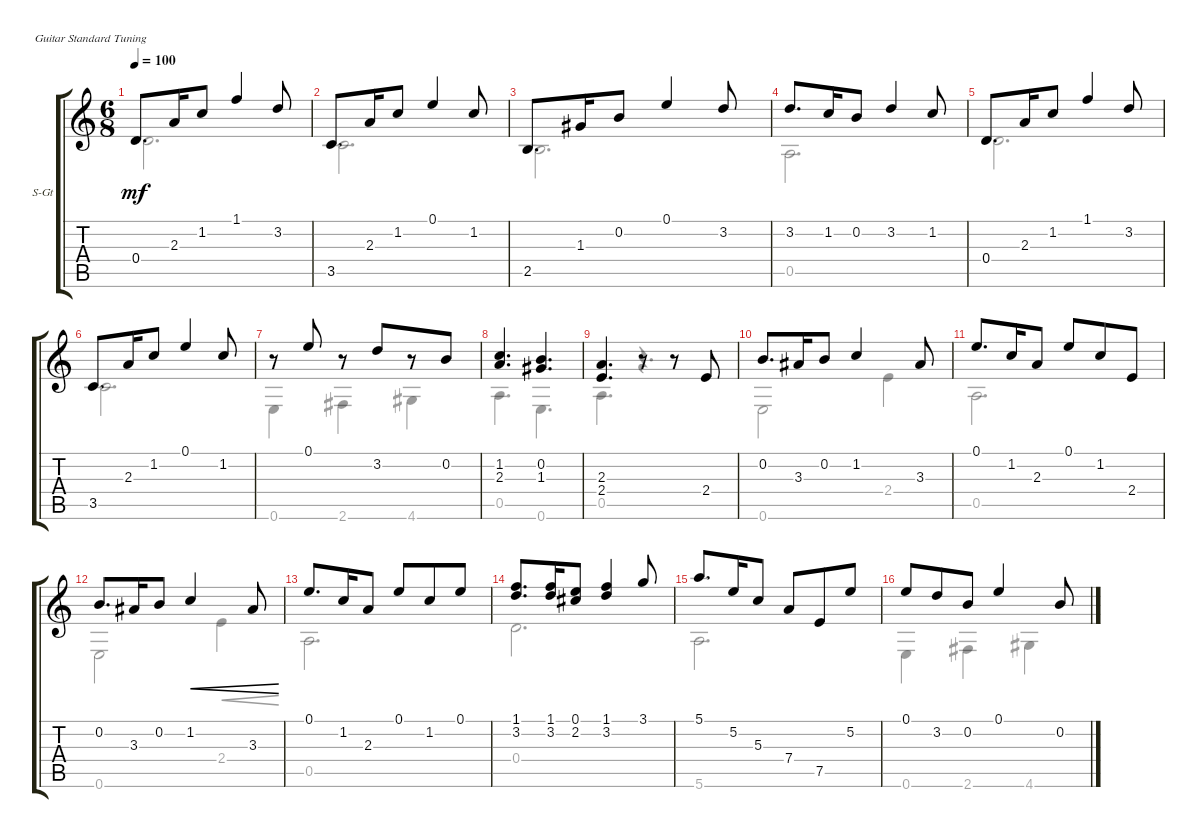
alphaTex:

\defaultSystemsLayout 4
\bracketExtendMode groupsimilarinstruments
\firstSystemTrackNameOrientation horizontal
\otherSystemsTrackNameOrientation horizontal
\track ("Steel Guitar" "S-Gt") {instrument acousticguitarsteel}
\staff {score tabs}
\tuning (E4 B3 G3 D3 A2 E2)
\voice
\ts (6 8)
\tempo 100
\clef g2
\scale
0.559395
\ks c
0.4.8{d dy mf instrument acousticguitarsteel} 2.3.16 1.2.8 1.1.4 3.2.8 |
\scale
0.440605 3.5.8{d} 2.3.16 1.2.8 0.1.4 1.2.8 |
\scale
0.5 2.5.8{d} 1.3.16 0.2.8 0.1.4 3.2.8 |
\scale
0.5 3.2.8{d} 1.2.16 0.2.8 3.2.4 1.2.8 |
\scale
0.5 0.4.8{d} 2.3.16 1.2.8 1.1.4 3.2.8 |
\scale
0.5 3.5.8{d} 2.3.16 1.2.8 0.1.4 1.2.8 |
\scale
0.510638 r.8 0.1.8 r.8 3.2.8 r.8 0.2.8 |
\scale
0.489362 (1.2 2.3).4{d} (0.2 1.3).4{d} |
(2.3 2.4).4{d} r.8 r.8 2.4.8 |
0.2.8{d} 3.3.16 0.2.8 1.2.4 3.3.8 |
0.1.8{d} 1.2.16 2.3.8 0.1.8 1.2.8 2.4.8 |
0.2.8{d} 3.3.16 0.2.8 1.2.4{cre} 3.3.8{cre} |
0.1.8{d} 1.2.16 2.3.8 0.1.8 1.2.8 0.1.8 |
(1.1 3.2).8{d} (1.1 3.2).16 (0.1 2.2).8 (1.1 3.2).4 3.1.8 |
5.1.8{d} 5.2.16 5.3.8 7.4.8 7.5.8 5.2.8 |
0.1.8 3.2.8 0.2.8 0.1.4 0.2.8
\voice
\clef g2
\ottava regular
\simile none
\scale
0.559395
\ks c
0.4.2{d dy mf} |
\scale
0.440605 3.5.2{d} |
\scale
0.5 2.5.2{d} |
\scale
0.5 0.5.2{d} |
\scale
0.5 0.4.2{d} |
\scale
0.5 3.5.2{d} |
\scale
0.510638 0.6.4 2.6.4 4.6.4 |
\scale
0.489362 0.5.4{d} 0.6.4{d} |
0.5.4{d} r.4{d} |
0.6.2 2.4.4 |
0.5.2{d} |
0.6.2 2.4.4{cre} |
0.5.2{d} |
0.4.2{d} |
5.6.2{d} |
0.6.4 2.6.4 4.6.4
